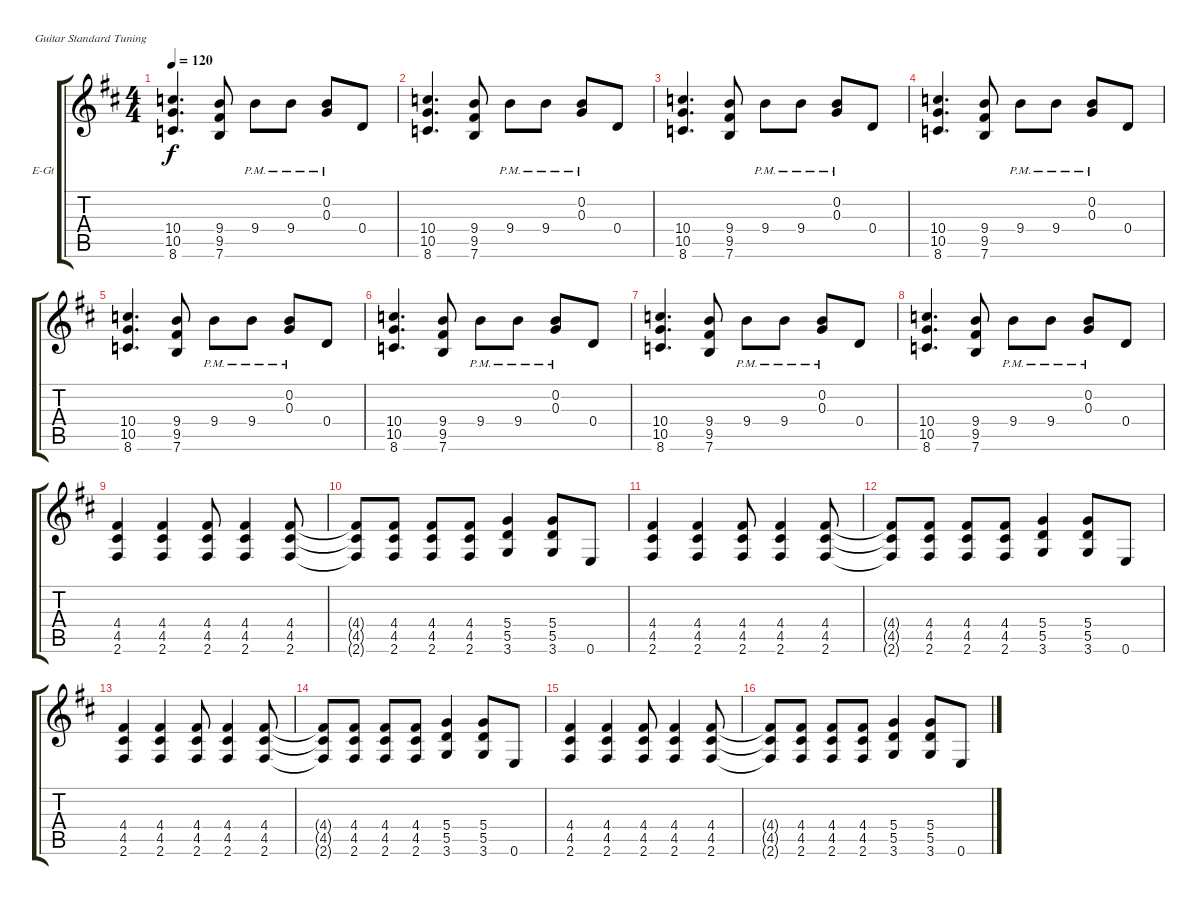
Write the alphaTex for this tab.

\defaultSystemsLayout 4
\bracketExtendMode groupsimilarinstruments
\firstSystemTrackNameOrientation horizontal
\otherSystemsTrackNameOrientation horizontal
\track ("Electric Guitar" "E-Gt") {instrument distortionguitar}
\staff {score tabs}
\tuning (E4 B3 G3 D3 A2 E2)
\ts (4 4)
\tempo 120
\clef g2
\scale
0.936948
\ks d
(8.6 10.5 10.4).4{d dy f} (7.6 9.5 9.4).8 9.4{pm}.8 9.4{pm}.8 (0.3{pm} 0.2{pm}).8 0.4.8 |
\scale
0.936948 (8.6 10.5 10.4).4{d} (7.6 9.5 9.4).8 9.4{pm}.8 9.4{pm}.8 (0.3{pm} 0.2{pm}).8 0.4.8 |
\scale
1.1261 (8.6 10.5 10.4).4{d} (7.6 9.5 9.4).8 9.4{pm}.8 9.4{pm}.8 (0.3{pm} 0.2{pm}).8 0.4.8 |
\scale
0.936948 (8.6 10.5 10.4).4{d} (7.6 9.5 9.4).8 9.4{pm}.8 9.4{pm}.8 (0.3{pm} 0.2{pm}).8 0.4.8 |
\scale
0.936948 (8.6 10.5 10.4).4{d} (7.6 9.5 9.4).8 9.4{pm}.8 9.4{pm}.8 (0.3{pm} 0.2{pm}).8 0.4.8 |
\scale
1.1261 (8.6 10.5 10.4).4{d} (7.6 9.5 9.4).8 9.4{pm}.8 9.4{pm}.8 (0.3{pm} 0.2{pm}).8 0.4.8 |
\scale
0.936948 (8.6 10.5 10.4).4{d} (7.6 9.5 9.4).8 9.4{pm}.8 9.4{pm}.8 (0.3{pm} 0.2{pm}).8 0.4.8 |
\scale
0.936948 (8.6 10.5 10.4).4{d} (7.6 9.5 9.4).8 9.4{pm}.8 9.4{pm}.8 (0.3{pm} 0.2{pm}).8 0.4.8 |
\scale
1.1261 (2.6 4.5 4.4).4 (2.6 4.5 4.4).4 (2.6 4.5 4.4).8 (2.6 4.5 4.4).4 (2.6 4.5 4.4).8 |
\scale
0.936948 (2.6{t} 4.5{t} 4.4{t}).8 (2.6 4.5 4.4).8 (2.6 4.5 4.4).8 (2.6 4.5 4.4).8 (3.6 5.5 5.4).4 (3.6 5.5 5.4).8 0.6.8 |
\scale
0.936948 (2.6 4.5 4.4).4 (2.6 4.5 4.4).4 (2.6 4.5 4.4).8 (2.6 4.5 4.4).4 (2.6 4.5 4.4).8 |
\scale
1.1261 (2.6{t} 4.5{t} 4.4{t}).8 (2.6 4.5 4.4).8 (2.6 4.5 4.4).8 (2.6 4.5 4.4).8 (3.6 5.5 5.4).4 (3.6 5.5 5.4).8 0.6.8 |
\scale
0.936948 (2.6 4.5 4.4).4 (2.6 4.5 4.4).4 (2.6 4.5 4.4).8 (2.6 4.5 4.4).4 (2.6 4.5 4.4).8 |
\scale
0.936948 (2.6{t} 4.5{t} 4.4{t}).8 (2.6 4.5 4.4).8 (2.6 4.5 4.4).8 (2.6 4.5 4.4).8 (3.6 5.5 5.4).4 (3.6 5.5 5.4).8 0.6.8 |
\scale
1.1261 (2.6 4.5 4.4).4 (2.6 4.5 4.4).4 (2.6 4.5 4.4).8 (2.6 4.5 4.4).4 (2.6 4.5 4.4).8 |
\scale
0.936948 (2.6{t} 4.5{t} 4.4{t}).8 (2.6 4.5 4.4).8 (2.6 4.5 4.4).8 (2.6 4.5 4.4).8 (3.6 5.5 5.4).4 (3.6 5.5 5.4).8 0.6.8
